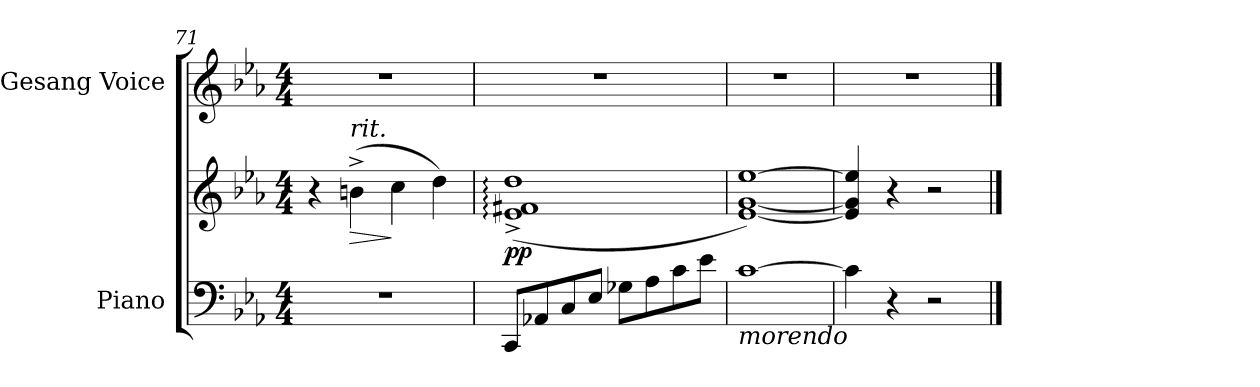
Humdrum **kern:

**kern	**kern	**dynam	**kern
*part2	*part2	*part2	*part1
*staff3	*staff2	*staff2/3	*staff1
*I"Piano	*	*	*I"Gesang Voice
*I'Pno	*	*	*
*clefF4	*clefG2	*	*clefG2
*k[b-e-a-]	*k[b-e-a-]	*	*k[b-e-a-]
*M4/4	*M4/4	*	*M4/4
=71	=71	=71	=71
1r	4r	.	1r
!	!LO:TX:a:i:t=rit.	!	!
!	!	!LO:HP:b	!
.	(4bn^\	>	.
.	4cc\	]	.
.	4dd\)	.	.
=72	=72	=72	=72
!	!	!LO:DY:b	!
8CC/L	(>1e-:^ 1f#X:^ 1dd:^	pp	1r
8AA-X/	.	.	.
8C/	.	.	.
8E-/J	.	.	.
8G-X\L	.	.	.
8A-\	.	.	.
8c\	.	.	.
8e-\J	.	.	.
=73	=73	=73	=73
!LO:TX:b:i:t=morendo	!	!	!
[1c	[1e- [1g [1ee-)	.	1r
=74	=74	=74	=74
4c\]	4e-/] 4g/] 4ee-/]	.	1r
4r	4r	.	.
2r	2r	.	.
==	==	==	==
*-	*-	*-	*-
